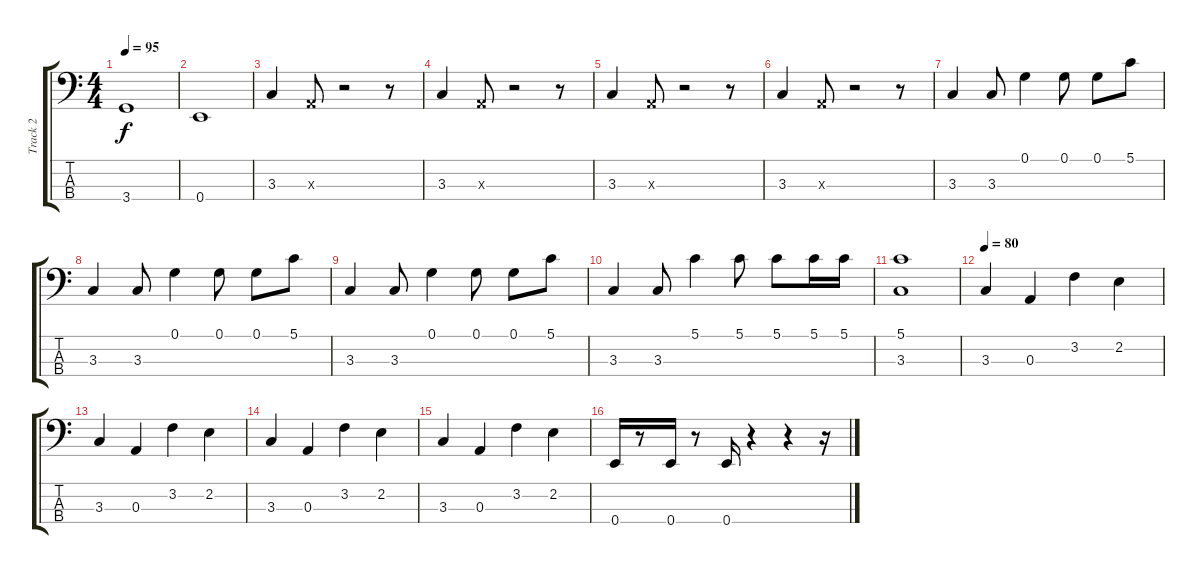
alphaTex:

\track ("Track 2" "Track 2") {instrument electricbassfinger}
\staff {score tabs}
\tuning (G2 D2 A1 E1) {hide}
\ts (4 4)
\tempo 95
\clef f4
\ks c
3.4.1{dy f} |
0.4.1 |
3.3.4 0.3{x}.8 r.2 r.8 |
3.3.4 0.3{x}.8 r.2 r.8 |
3.3.4 0.3{x}.8 r.2 r.8 |
3.3.4 0.3{x}.8 r.2 r.8 |
3.3.4 3.3.8 0.1.4 0.1.8 0.1.8 5.1.8 |
3.3.4 3.3.8 0.1.4 0.1.8 0.1.8 5.1.8 |
3.3.4 3.3.8 0.1.4 0.1.8 0.1.8 5.1.8 |
3.3.4 3.3.8 5.1.4 5.1.8 5.1.8 5.1.16 5.1.16 |
(5.1 3.3).1 |
\tempo 80
3.3.4 0.3.4 3.2.4 2.2.4 |
3.3.4 0.3.4 3.2.4 2.2.4 |
3.3.4 0.3.4 3.2.4 2.2.4 |
3.3.4 0.3.4 3.2.4 2.2.4 |
0.4.16 r.8 0.4.16 r.8 0.4.16 r.4 r.4 r.16
